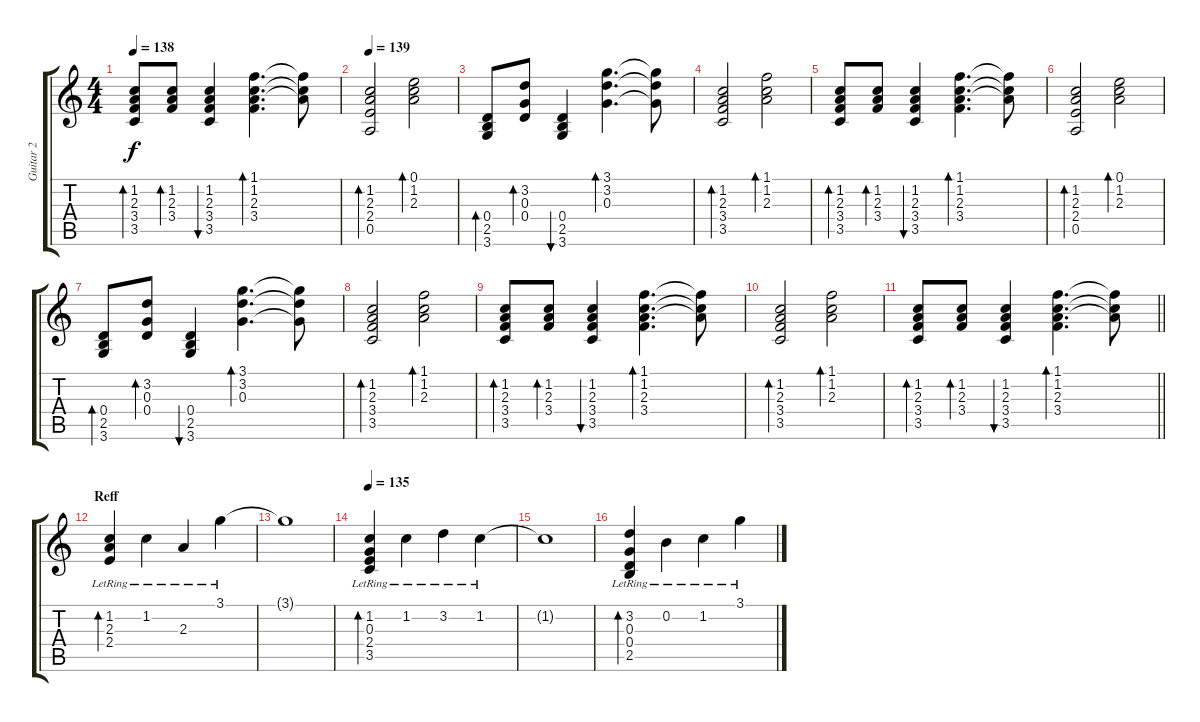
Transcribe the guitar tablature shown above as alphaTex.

\track ("Guitar 2" "Guitar 2") {instrument acousticguitarsteel}
\staff {score tabs}
\tuning (E4 B3 G3 D3 A2 E2) {hide}
\ts (4 4)
\tempo 138
\clef g2
\ks c
(1.2 2.3 3.4 3.5).8{bd 240 dy f} (1.2 2.3 3.4).8{bd 240} (1.2 2.3 3.4 3.5).4{bu 240} (1.1 1.2 2.3 3.4).4{d bd 240} (1.1{t} 1.2{t} 2.3{t}).8 |
\tempo 139
(1.2 2.3 2.4 0.5).2{bd 120} (0.1 1.2 2.3).2{bd 120} |
(0.4 2.5 3.6).8{bd 240} (3.2 0.3 0.4).8{bd 240} (0.4 2.5 3.6).4{bu 240} (3.1 3.2 0.3).4{d bd 240} (3.1{t} 3.2{t} 0.3{t}).8 |
(1.2 2.3 3.4 3.5).2{bd 240} (1.1 1.2 2.3).2{bd 240} |
(1.2 2.3 3.4 3.5).8{bd 240} (1.2 2.3 3.4).8{bd 240} (1.2 2.3 3.4 3.5).4{bu 240} (1.1 1.2 2.3 3.4).4{d bd 240} (1.1{t} 1.2{t} 2.3{t}).8 |
(1.2 2.3 2.4 0.5).2{bd 120} (0.1 1.2 2.3).2{bd 120} |
(0.4 2.5 3.6).8{bd 240} (3.2 0.3 0.4).8{bd 240} (0.4 2.5 3.6).4{bu 240} (3.1 3.2 0.3).4{d bd 240} (3.1{t} 3.2{t} 0.3{t}).8 |
(1.2 2.3 3.4 3.5).2{bd 240} (1.1 1.2 2.3).2{bd 240} |
(1.2 2.3 3.4 3.5).8{bd 240} (1.2 2.3 3.4).8{bd 240} (1.2 2.3 3.4 3.5).4{bu 240} (1.1 1.2 2.3 3.4).4{d bd 240} (1.1{t} 1.2{t} 2.3{t}).8 |
(1.2 2.3 3.4 3.5).2{bd 240} (1.1 1.2 2.3).2{bd 240} |
\barLineRight lightlight
(1.2 2.3 3.4 3.5).8{bd 240} (1.2 2.3 3.4).8{bd 240} (1.2 2.3 3.4 3.5).4{bu 240} (1.1 1.2 2.3 3.4).4{d bd 240} (1.1{t} 1.2{t} 2.3{t}).8 |
\section ("" "Reff")
(1.2{lr} 2.3{lr} 2.4{lr}).4{bd 240} 1.2{lr}.4 2.3{lr}.4 3.1{lr}.4 |
3.1{t}.1 |
\tempo 135
(1.2{lr} 0.3{lr} 2.4{lr} 3.5{lr}).4{bd 240} 1.2{lr}.4 3.2{lr}.4 1.2{lr}.4 |
1.2{t}.1 |
(3.2{lr} 0.3{lr} 0.4{lr} 2.5{lr}).4{bd 240} 0.2{lr}.4 1.2{lr}.4 3.1{lr}.4
